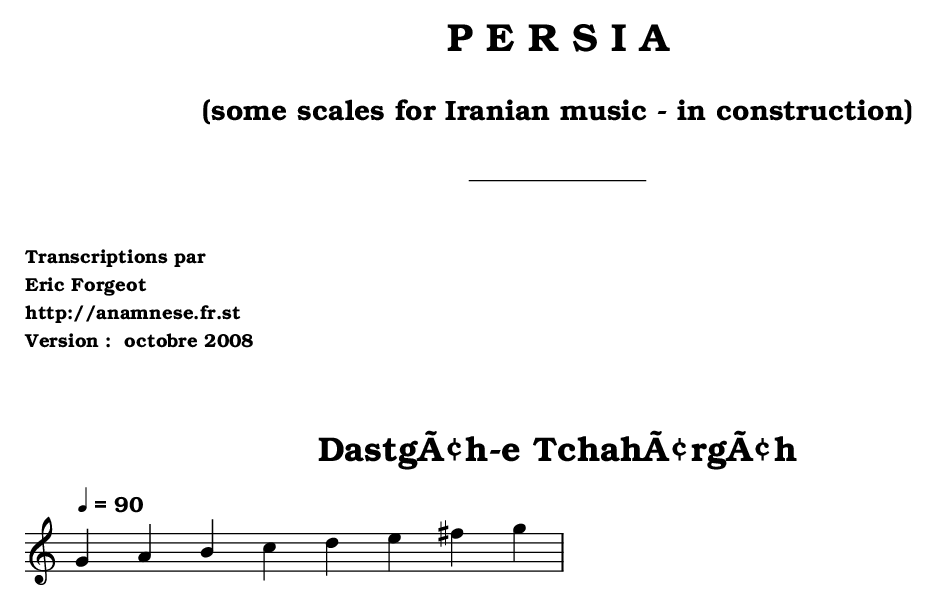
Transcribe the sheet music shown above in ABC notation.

X:1
T:Dastgâh-e Tchahârgâh
M:none
L:1/4
Q:1/4=90
K:C
G !koron! A !=! B c d !koron! e !=! ^f g   |
